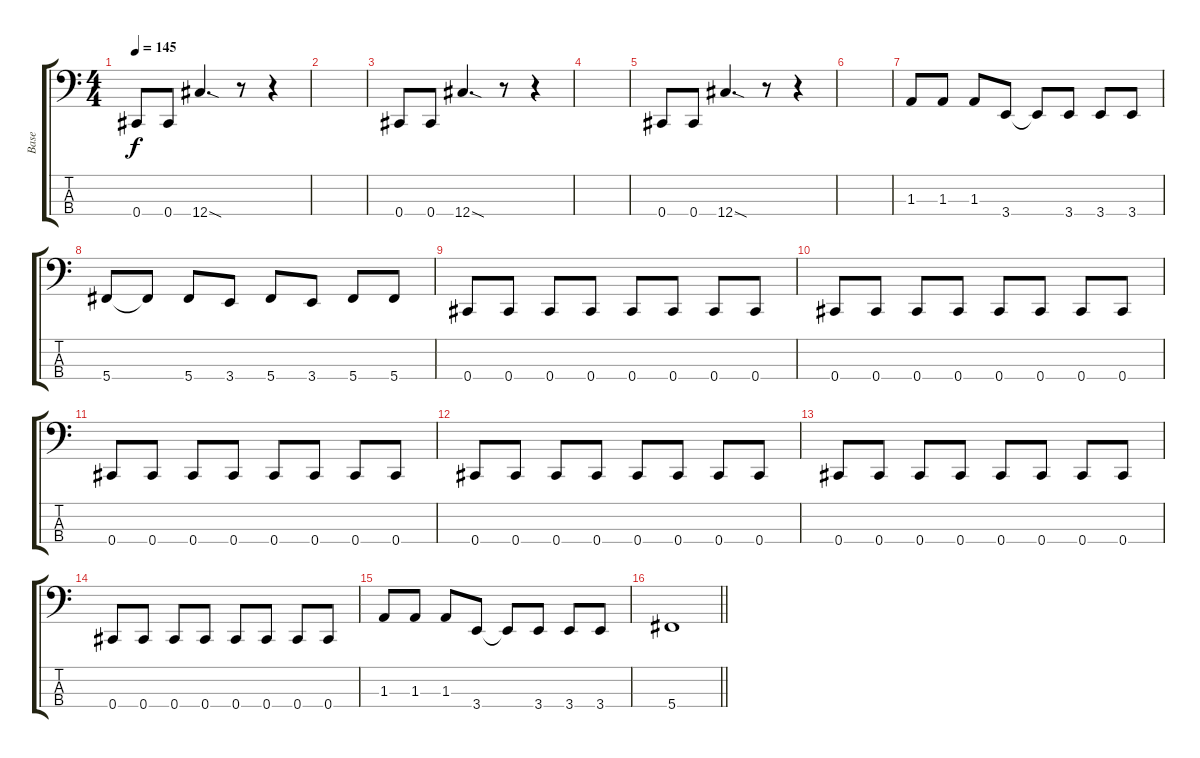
\track ("Base" "Base") {instrument electricbasspick}
\staff {score tabs}
\tuning (Gb2 Db2 Ab1 Db1) {hide}
\ts (4 4)
\tempo 145
\clef f4
\ks c
0.4.8{dy f instrument electricbasspick} 0.4.8 12.4{sod}.4{d} r.8 r.4 |
|
0.4.8 0.4.8 12.4{sod}.4{d} r.8 r.4 |
|
0.4.8 0.4.8 12.4{sod}.4{d} r.8 r.4 |
|
1.3.8 1.3.8 1.3.8 3.4.8 3.4{t}.8 3.4.8 3.4.8 3.4.8 |
5.4.8 5.4{t}.8 5.4.8 3.4.8 5.4.8 3.4.8 5.4.8 5.4.8 |
0.4.8 0.4.8 0.4.8 0.4.8 0.4.8 0.4.8 0.4.8 0.4.8 |
0.4.8 0.4.8 0.4.8 0.4.8 0.4.8 0.4.8 0.4.8 0.4.8 |
0.4.8 0.4.8 0.4.8 0.4.8 0.4.8 0.4.8 0.4.8 0.4.8 |
0.4.8 0.4.8 0.4.8 0.4.8 0.4.8 0.4.8 0.4.8 0.4.8 |
0.4.8 0.4.8 0.4.8 0.4.8 0.4.8 0.4.8 0.4.8 0.4.8 |
0.4.8 0.4.8 0.4.8 0.4.8 0.4.8 0.4.8 0.4.8 0.4.8 |
1.3.8 1.3.8 1.3.8 3.4.8 3.4{t}.8 3.4.8 3.4.8 3.4.8 |
\barLineRight lightlight
5.4.1
